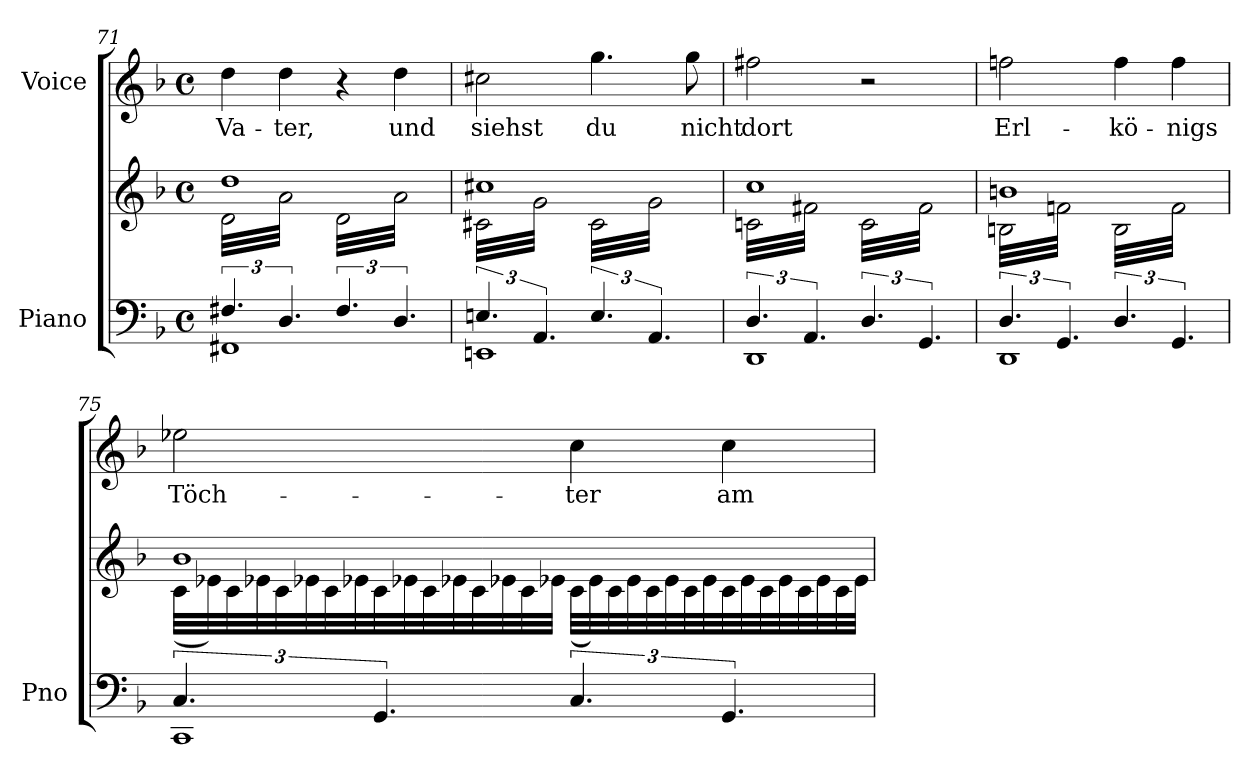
**kern	**kern	**kern	**text
*part2	*part2	*part1	*part1
*staff3	*staff2	*staff1	*staff1
*I"Piano	*	*I"Voice	*
*I'Pno	*	*	*
*clefF4	*clefG2	*clefG2	*
*k[b-]	*k[b-]	*k[b-]	*
*M4/4	*M4/4	*M4/4	*
*met(c)	*met(c)	*met(c)	*
=71	=71	=71	=71
*^	*^	*	*
!	!	!	!	!	!LO:LY:b
*	*	*tremolo	*	*	*
6.F#X/	1FF#X	1dd	(32d\LLL	4dd\	Va-
.	.	.	32a\)	.	.
.	.	.	32d\	.	.
.	.	.	32a\)	.	.
.	.	.	32d\	.	.
.	.	.	32a\)	.	.
.	.	.	32d\	.	.
.	.	.	32a\)	.	.
!	!	!	!	!	!LO:LY:b
6.D/	.	.	32d\	4dd\	-ter,
.	.	.	32a\)	.	.
.	.	.	32d\	.	.
.	.	.	32a\)	.	.
.	.	.	32d\	.	.
.	.	.	32a\)	.	.
.	.	.	32d\	.	.
.	.	.	32a\)JJJ	.	.
6.F#/	.	.	(32d\LLL	4r	.
.	.	.	32a\)	.	.
.	.	.	32d\	.	.
.	.	.	32a\)	.	.
.	.	.	32d\	.	.
.	.	.	32a\)	.	.
.	.	.	32d\	.	.
.	.	.	32a\)	.	.
!	!	!	!	!	!LO:LY:b
6.D/	.	.	32d\	4dd\	und
.	.	.	32a\)	.	.
.	.	.	32d\	.	.
.	.	.	32a\)	.	.
.	.	.	32d\	.	.
.	.	.	32a\)	.	.
.	.	.	32d\	.	.
.	.	.	32a\)JJJ	.	.
=72	=72	=72	=72	=72	=72
!	!	!	!	!	!LO:LY:b
6.En/	1EEn	1cc#X	(32c#X\LLL	2cc#X\	siehst
.	.	.	32g\)	.	.
.	.	.	32c#X\	.	.
.	.	.	32g\)	.	.
.	.	.	32c#X\	.	.
.	.	.	32g\)	.	.
.	.	.	32c#X\	.	.
.	.	.	32g\)	.	.
6.AA/	.	.	32c#X\	.	.
.	.	.	32g\)	.	.
.	.	.	32c#X\	.	.
.	.	.	32g\)	.	.
.	.	.	32c#X\	.	.
.	.	.	32g\)	.	.
.	.	.	32c#X\	.	.
.	.	.	32g\)JJJ	.	.
!	!	!	!	!	!LO:LY:b
6.E/	.	.	(32c#\LLL	4.gg\	du
.	.	.	32g\)	.	.
.	.	.	32c#\	.	.
.	.	.	32g\)	.	.
.	.	.	32c#\	.	.
.	.	.	32g\)	.	.
.	.	.	32c#\	.	.
.	.	.	32g\)	.	.
6.AA/	.	.	32c#\	.	.
.	.	.	32g\)	.	.
.	.	.	32c#\	.	.
.	.	.	32g\)	.	.
!	!	!	!	!	!LO:LY:b
.	.	.	32c#\	8gg\	nicht
.	.	.	32g\)	.	.
.	.	.	32c#\	.	.
.	.	.	32g\)JJJ	.	.
=73	=73	=73	=73	=73	=73
!	!	!	!	!	!LO:LY:b
6.D/	1DD	1cc	(32cn\LLL	2ff#X\	dort
.	.	.	32f#X\)	.	.
.	.	.	32cn\	.	.
.	.	.	32f#X\)	.	.
.	.	.	32cn\	.	.
.	.	.	32f#X\)	.	.
.	.	.	32cn\	.	.
.	.	.	32f#X\)	.	.
6.AA/	.	.	32cn\	.	.
.	.	.	32f#X\)	.	.
.	.	.	32cn\	.	.
.	.	.	32f#X\)	.	.
.	.	.	32cn\	.	.
.	.	.	32f#X\)	.	.
.	.	.	32cn\	.	.
.	.	.	32f#X\)JJJ	.	.
6.D/	.	.	(32c\LLL	2r	.
.	.	.	32f#\)	.	.
.	.	.	32c\	.	.
.	.	.	32f#\)	.	.
.	.	.	32c\	.	.
.	.	.	32f#\)	.	.
.	.	.	32c\	.	.
.	.	.	32f#\)	.	.
6.GG/	.	.	32c\	.	.
.	.	.	32f#\)	.	.
.	.	.	32c\	.	.
.	.	.	32f#\)	.	.
.	.	.	32c\	.	.
.	.	.	32f#\)	.	.
.	.	.	32c\	.	.
.	.	.	32f#\)JJJ	.	.
=74	=74	=74	=74	=74	=74
!	!	!	!	!	!LO:LY:b
6.D/	1DD	1bn	(32Bn\LLL	2ffn\	Erl-
.	.	.	32fn\)	.	.
.	.	.	32Bn\	.	.
.	.	.	32fn\)	.	.
.	.	.	32Bn\	.	.
.	.	.	32fn\)	.	.
.	.	.	32Bn\	.	.
.	.	.	32fn\)	.	.
6.GG/	.	.	32Bn\	.	.
.	.	.	32fn\)	.	.
.	.	.	32Bn\	.	.
.	.	.	32fn\)	.	.
.	.	.	32Bn\	.	.
.	.	.	32fn\)	.	.
.	.	.	32Bn\	.	.
.	.	.	32fn\)JJJ	.	.
!	!	!	!	!	!LO:LY:b
6.D/	.	.	(32B\LLL	4ff\	-kö-
.	.	.	32f\)	.	.
.	.	.	32B\	.	.
.	.	.	32f\)	.	.
.	.	.	32B\	.	.
.	.	.	32f\)	.	.
.	.	.	32B\	.	.
.	.	.	32f\)	.	.
!	!	!	!	!	!LO:LY:b
6.GG/	.	.	32B\	4ff\	-nigs
.	.	.	32f\)	.	.
.	.	.	32B\	.	.
.	.	.	32f\)	.	.
.	.	.	32B\	.	.
.	.	.	32f\)	.	.
.	.	.	32B\	.	.
.	.	.	32f\)JJJ	.	.
=75	=75	=75	=75	=75	=75
!	!	!	!	!	!LO:LY:b
6.C/	1CC	1b-	(32c\LLL	2ee-X\	Töch-
.	.	.	32e-X\)	.	.
.	.	.	32c\	.	.
.	.	.	32e-X\)	.	.
.	.	.	32c\	.	.
.	.	.	32e-X\)	.	.
.	.	.	32c\	.	.
.	.	.	32e-X\)	.	.
6.GG/	.	.	32c\	.	.
.	.	.	32e-X\)	.	.
.	.	.	32c\	.	.
.	.	.	32e-X\)	.	.
.	.	.	32c\	.	.
.	.	.	32e-X\)	.	.
.	.	.	32c\	.	.
.	.	.	32e-X\)JJJ	.	.
!	!	!	!	!	!LO:LY:b
6.C/	.	.	(32c\LLL	4cc\	-ter
.	.	.	32e-\)	.	.
.	.	.	32c\	.	.
.	.	.	32e-\)	.	.
.	.	.	32c\	.	.
.	.	.	32e-\)	.	.
.	.	.	32c\	.	.
.	.	.	32e-\)	.	.
!	!	!	!	!	!LO:LY:b
6.GG/	.	.	32c\	4cc\	am
.	.	.	32e-\)	.	.
.	.	.	32c\	.	.
.	.	.	32e-\)	.	.
.	.	.	32c\	.	.
.	.	.	32e-\)	.	.
.	.	.	32c\	.	.
.	.	.	32e-\)JJJ	.	.
*	*	*Xtremolo	*	*	*
.	.	.	.	.	.
.	.	.	.	.	.
.	.	.	.	.	.
.	.	.	.	.	.
.	.	.	.	.	.
.	.	.	.	.	.
.	.	.	.	.	.
.	.	.	.	.	.
*v	*v	*	*	*	*
*	*v	*v	*	*
=	=	=	=
*-	*-	*-	*-
